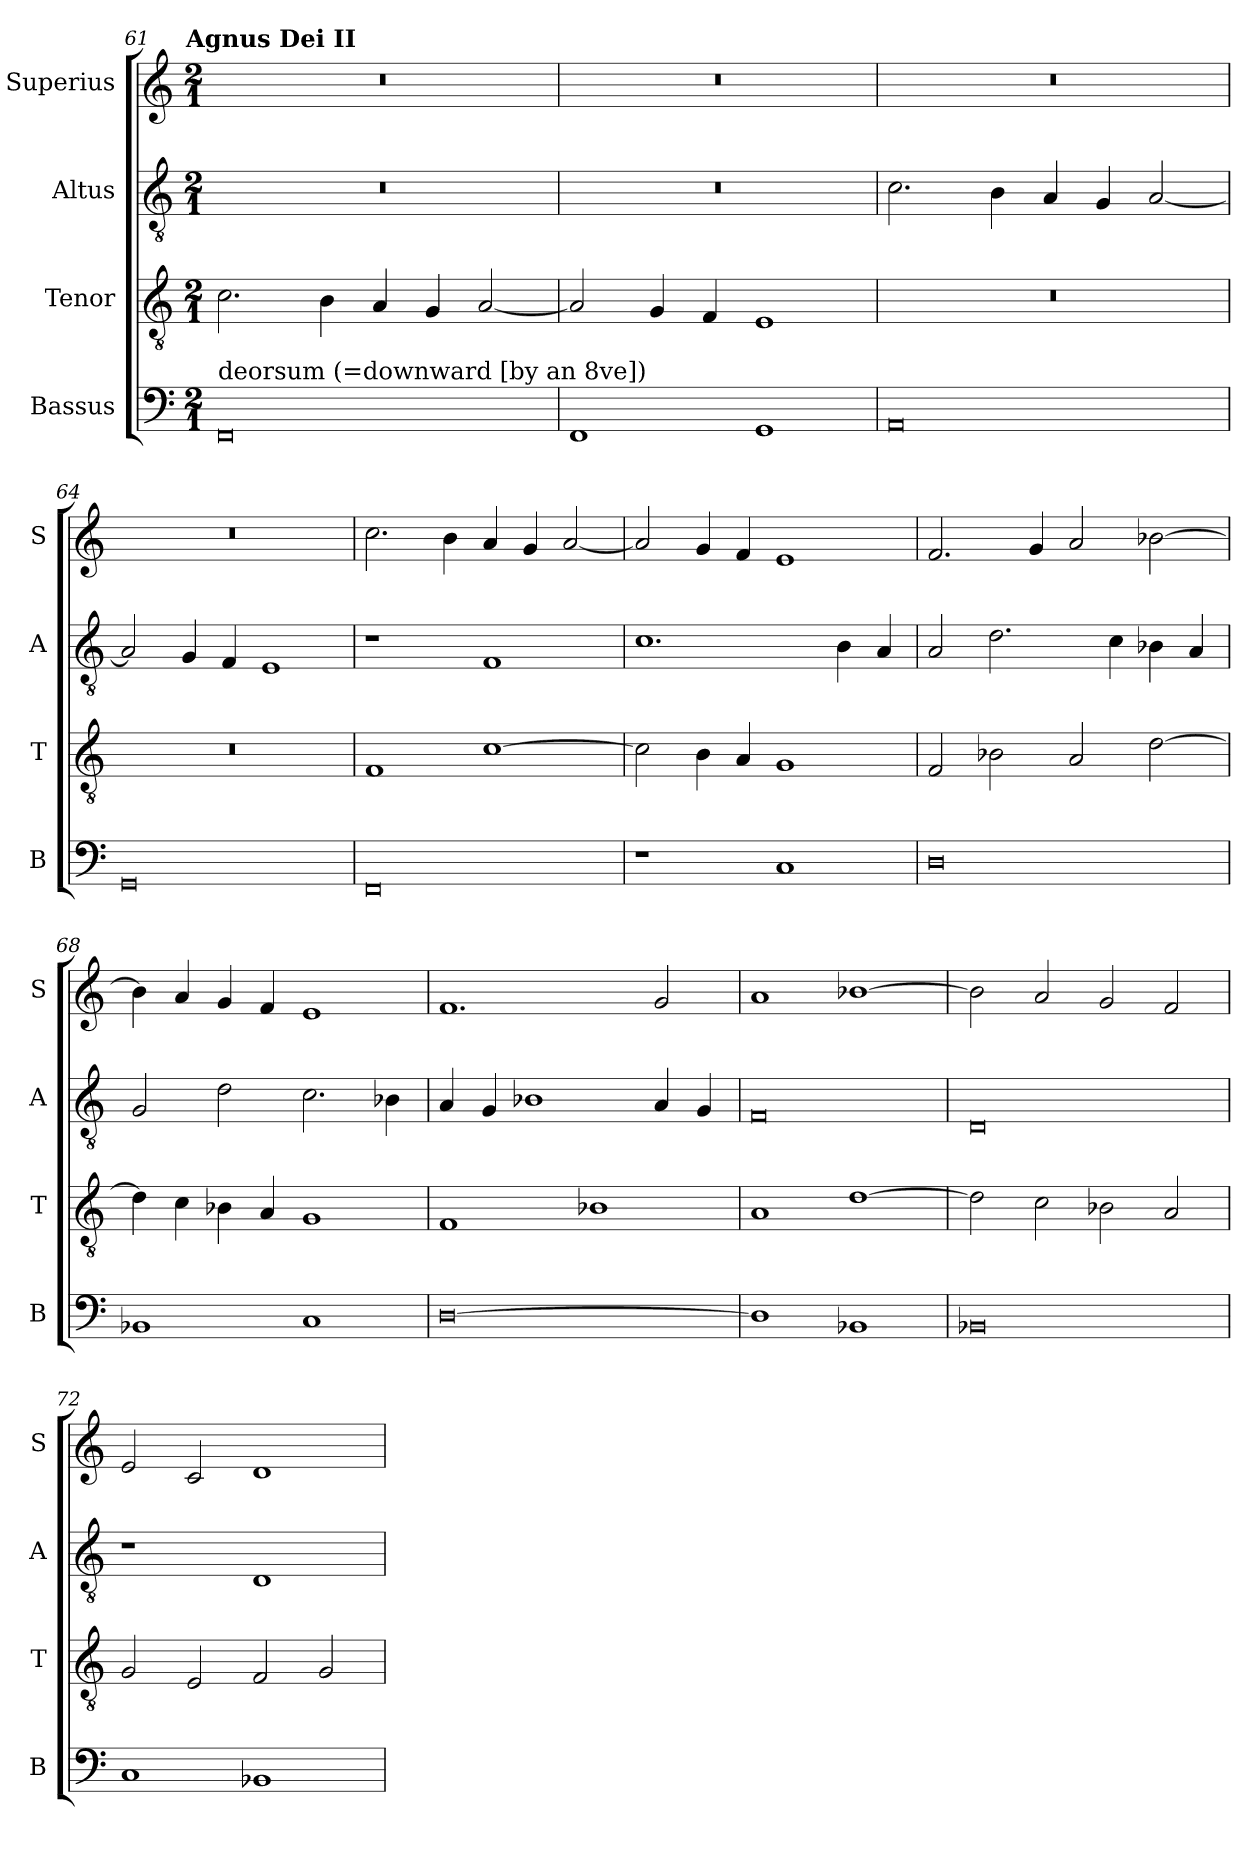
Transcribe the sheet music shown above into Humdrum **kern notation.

**kern	**kern	**kern	**kern
*part4	*part3	*part2	*part1
*staff4	*staff3	*staff2	*staff1
*I"Bassus	*I"Tenor	*I"Altus	*I"Superius
*I'B	*I'T	*I'A	*I'S
!!LO:LB:g=z
*clefF4	*clefGv2	*clefGv2	*clefG2
*k[]	*k[]	*k[]	*k[]
!!LO:TX:omd:t=Agnus Dei II
*M2/1	*M2/1	*M2/1	*M2/1
=61	=61	=61	=61
!LO:TX:a:t=deorsum (=downward [by an 8ve])	!	!	!
0FF	2.c\	0r	0r
.	4B\	.	.
.	4A/	.	.
.	4G/	.	.
.	[2A/	.	.
=62	=62	=62	=62
1FF	2A/]	0r	0r
.	4G/	.	.
.	4F/	.	.
1GG	1E	.	.
=63	=63	=63	=63
0AA	0r	2.c\	0r
.	.	4B\	.
.	.	4A/	.
.	.	4G/	.
.	.	[2A/	.
=64	=64	=64	=64
0GG	0r	2A/]	0r
.	.	4G/	.
.	.	4F/	.
.	.	1E	.
=65	=65	=65	=65
0FF	1F	1r	2.cc\
.	.	.	4b\
.	[1c	1F	4a/
.	.	.	4g/
.	.	.	[2a/
=66	=66	=66	=66
1r	2c\]	1.c	2a/]
.	4B\	.	4g/
.	4A/	.	4f/
1C	1G	.	1e
.	.	4B\	.
.	.	4A/	.
=67	=67	=67	=67
0D	2F/	2A/	2.f/
.	2B-X\	2.d\	.
.	.	.	4g/
.	2A/	.	2a/
.	.	4c\	.
.	[2d\	4B-X\	[2b-X\
.	.	4A/	.
=68	=68	=68	=68
1BB-X	4d\]	2G/	4b-\]
.	4c\	.	4a/
.	4B-X\	2d\	4g/
.	4A/	.	4f/
1C	1G	2.c\	1e
.	.	4B-X\	.
=69	=69	=69	=69
[0D	1F	4A/	1.f
.	.	4G/	.
.	.	1B-X	.
.	1B-X	.	.
.	.	4A/	2g/
.	.	4G/	.
=70	=70	=70	=70
1D]	1A	0F	1a
1BB-X	[1d	.	[1b-X
=71	=71	=71	=71
0BB-X	2d\]	0D	2b-\]
.	2c\	.	2a/
.	2B-X\	.	2g/
.	2A/	.	2f/
=72	=72	=72	=72
1C	2G/	1r	2e/
.	2E/	.	2c/
1BB-X	2F/	1D	1d
.	2G/	.	.
=	=	=	=
*-	*-	*-	*-
